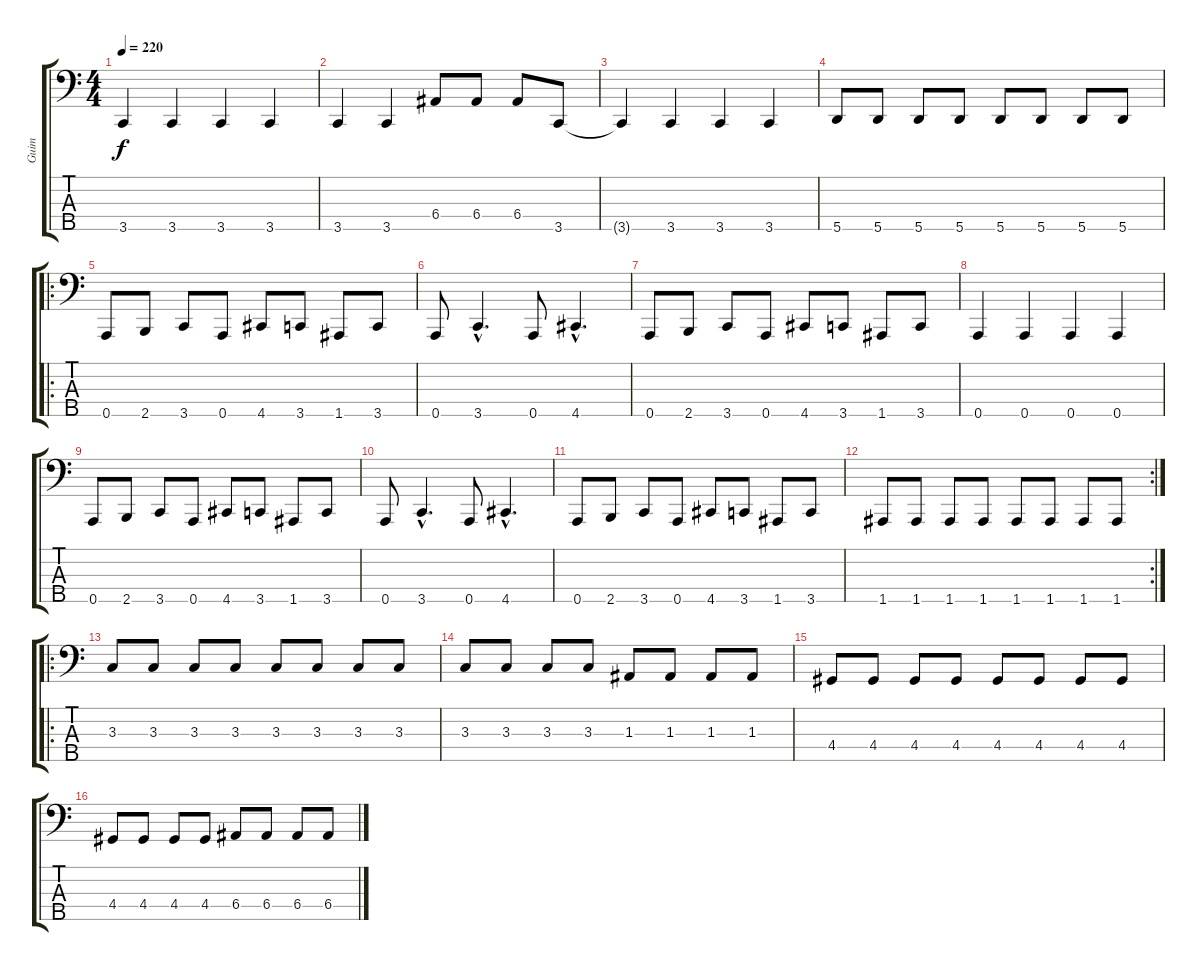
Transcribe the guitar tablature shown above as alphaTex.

\track ("Guim" "Guim") {instrument electricbasspick}
\staff {score tabs}
\tuning (G2 D2 A1 E1 A0) {hide}
\ts (4 4)
\tempo 220
\clef f4
\ks c
3.5{t}.4{dy f} 3.5.4 3.5.4 3.5.4 |
3.5.4 3.5.4 6.4.8 6.4.8 6.4.8 3.5.8 |
3.5{t}.4 3.5.4 3.5.4 3.5.4 |
5.5.8 5.5.8 5.5.8 5.5.8 5.5.8 5.5.8 5.5.8 5.5.8 |
\ro
0.5.8 2.5.8 3.5.8 0.5.8 4.5.8 3.5.8 1.5.8 3.5.8 |
0.5.8 3.5{hac}.4{d} 0.5.8 4.5{hac}.4{d} |
0.5.8 2.5.8 3.5.8 0.5.8 4.5.8 3.5.8 1.5.8 3.5.8 |
0.5.4 0.5.4 0.5.4 0.5.4 |
0.5.8 2.5.8 3.5.8 0.5.8 4.5.8 3.5.8 1.5.8 3.5.8 |
0.5.8 3.5{hac}.4{d} 0.5.8 4.5{hac}.4{d} |
0.5.8 2.5.8 3.5.8 0.5.8 4.5.8 3.5.8 1.5.8 3.5.8 |
\rc 2
1.5.8 1.5.8 1.5.8 1.5.8 1.5.8 1.5.8 1.5.8 1.5.8 |
\ro
3.3.8 3.3.8 3.3.8 3.3.8 3.3.8 3.3.8 3.3.8 3.3.8 |
3.3.8 3.3.8 3.3.8 3.3.8 1.3.8 1.3.8 1.3.8 1.3.8 |
4.4.8 4.4.8 4.4.8 4.4.8 4.4.8 4.4.8 4.4.8 4.4.8 |
4.4.8 4.4.8 4.4.8 4.4.8 6.4.8 6.4.8 6.4.8 6.4.8
